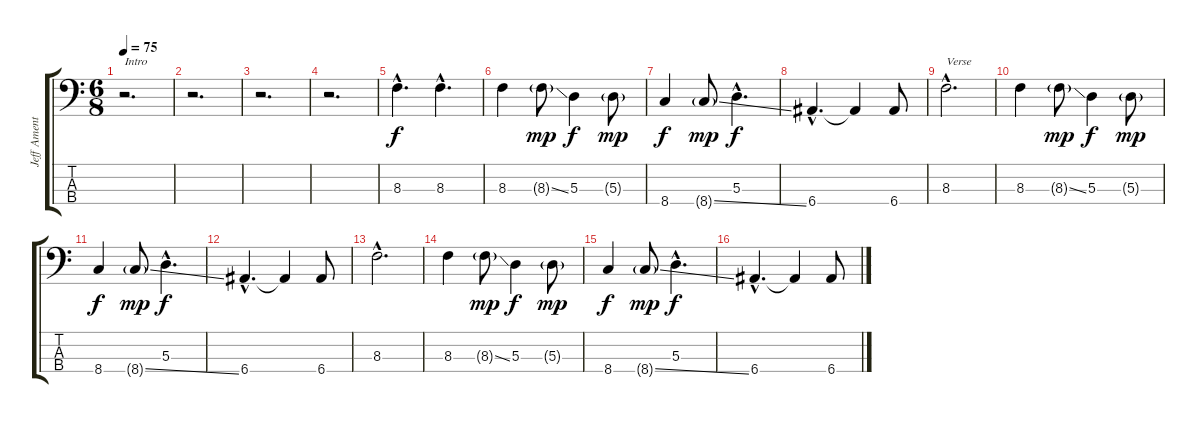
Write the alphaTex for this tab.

\track ("Jeff Ament" "Jeff Ament") {instrument fretlessbass}
\staff {score tabs}
\tuning (G2 D2 A1 E1) {hide}
\ts (6 8)
\tempo 75
\clef f4
\ks c
r.2{d txt "Intro" dy f instrument fretlessbass} |
r.2{d} |
r.2{d} |
r.2{d} |
8.3{hac}.4{d} 8.3{hac}.4{d} |
8.3.4 8.3{ss g}.8{dy mp} 5.3.4{dy f} 5.3{g}.8{dy mp} |
8.4.4{dy f} 8.4{ss g}.8{dy mp} 5.3{hac}.4{d dy f} |
6.4{hac}.4{d} 6.4{t}.4 6.4.8 |
8.3{hac}.2{d txt "Verse"} |
8.3.4 8.3{ss g}.8{dy mp} 5.3.4{dy f} 5.3{g}.8{dy mp} |
8.4.4{dy f} 8.4{ss g}.8{dy mp} 5.3{hac}.4{d dy f} |
6.4{hac}.4{d} 6.4{t}.4 6.4.8 |
8.3{hac}.2{d} |
8.3.4 8.3{ss g}.8{dy mp} 5.3.4{dy f} 5.3{g}.8{dy mp} |
8.4.4{dy f} 8.4{ss g}.8{dy mp} 5.3{hac}.4{d dy f} |
6.4{hac}.4{d} 6.4{t}.4 6.4.8
